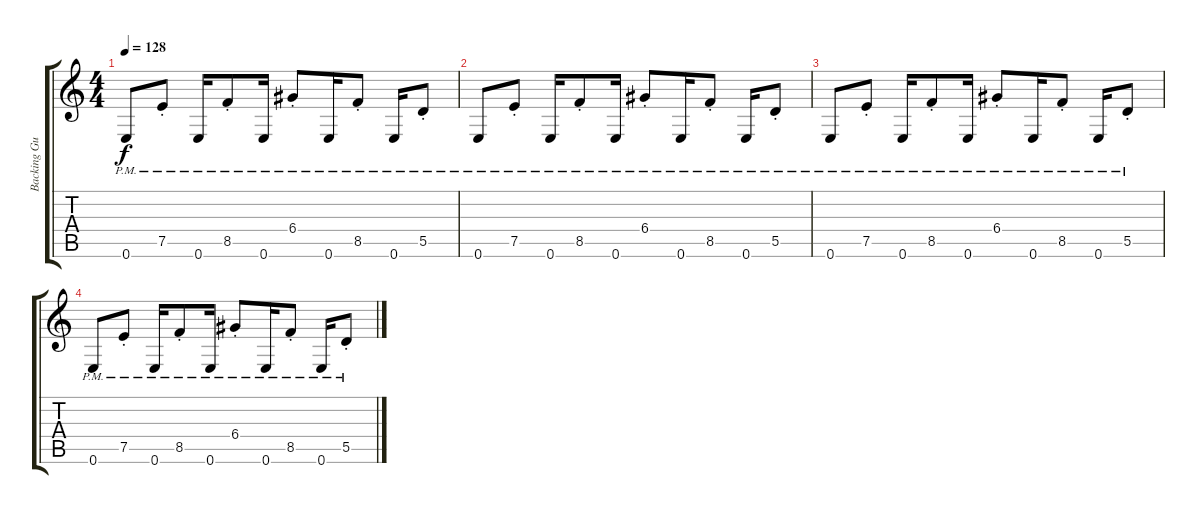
\track ("Backing Guitar 2" "Backing Gu") {instrument overdrivenguitar}
\staff {score tabs}
\tuning (E4 B3 G3 D3 A2 E2) {hide}
\ts (4 4)
\tempo 128
\clef g2
\ks c
0.6{pm}.8{dy f} 7.5{pm st}.8 0.6{pm}.16 8.5{pm st}.8 0.6{pm}.16 6.4{pm st}.8 0.6{pm}.16 8.5{pm st}.8 0.6{pm}.16 5.5{pm st}.8 |
0.6{pm}.8 7.5{pm st}.8 0.6{pm}.16 8.5{pm st}.8 0.6{pm}.16 6.4{pm st}.8 0.6{pm}.16 8.5{pm st}.8 0.6{pm}.16 5.5{pm st}.8 |
0.6{pm}.8 7.5{pm st}.8 0.6{pm}.16 8.5{pm st}.8 0.6{pm}.16 6.4{pm st}.8 0.6{pm}.16 8.5{pm st}.8 0.6{pm}.16 5.5{pm st}.8 |
0.6{pm}.8 7.5{pm st}.8 0.6{pm}.16 8.5{pm st}.8 0.6{pm}.16 6.4{pm st}.8 0.6{pm}.16 8.5{pm st}.8 0.6{pm}.16 5.5{pm st}.8
